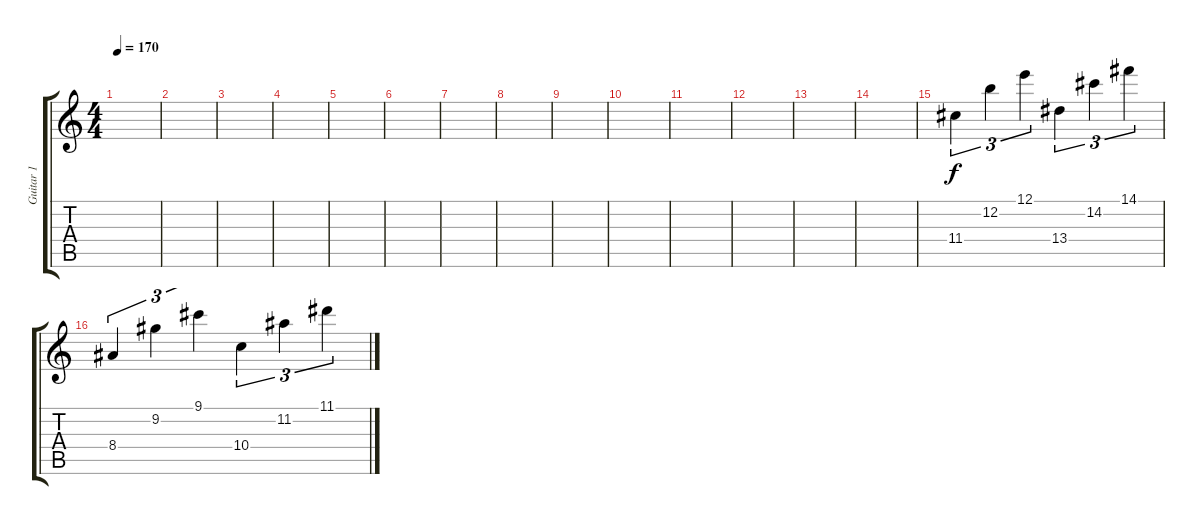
\track ("Guitar 1" "Guitar 1") {instrument distortionguitar}
\staff {score tabs}
\tuning (E4 B3 G3 D3 A2 E2) {hide}
\ts (4 4)
\tempo 170
\clef g2
\ks c
|
|
|
|
|
|
|
|
|
|
|
|
|
|
11.4.4{tu (3 2)} 12.2.4{tu (3 2)} 12.1.4{tu (3 2)} 13.4.4{tu (3 2)} 14.2.4{tu (3 2)} 14.1.4{tu (3 2)} |
8.4.4{tu (3 2)} 9.2.4{tu (3 2)} 9.1.4{tu (3 2)} 10.4.4{tu (3 2)} 11.2.4{tu (3 2)} 11.1.4{tu (3 2)}
